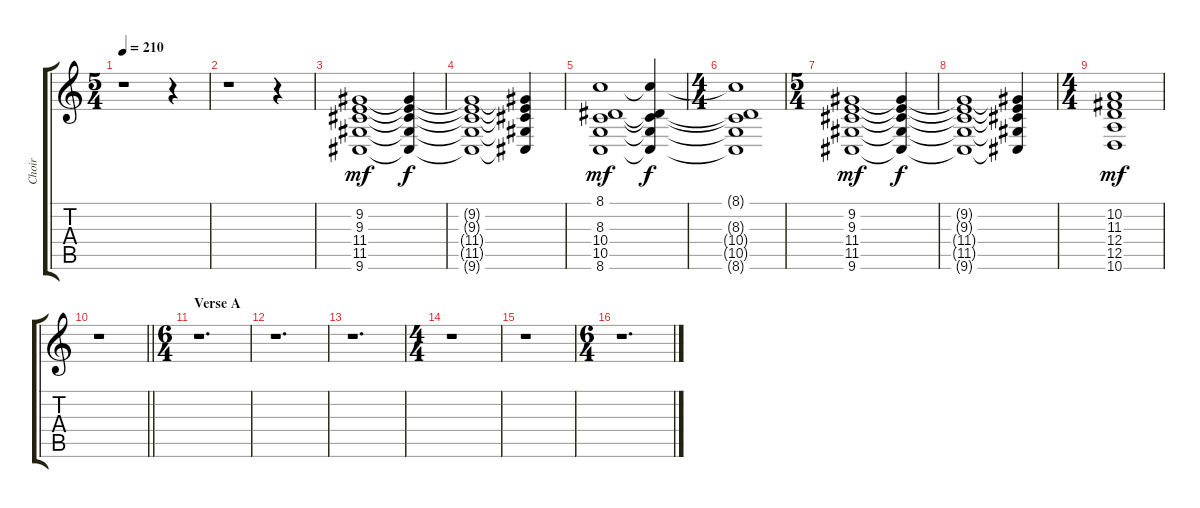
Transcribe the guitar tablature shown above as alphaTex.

\track ("Choir" "Choir") {instrument choiraahs}
\staff {score tabs}
\tuning (E4 B3 G3 D3 A2 E2) {hide}
\ts (5 4)
\tempo 210
\clef g2
\ks c
r.1{dy mf} r.4 |
r.1 r.4 |
(9.2 9.3 11.4 11.5 9.6).1{volume 10} (9.2{t} 9.3{t} 11.4{t} 11.5{t} 9.6{t}).4{dy f} |
(9.2{t} 9.3{t} 11.4{t} 11.5{t} 9.6{t}).1 (9.2{t} 9.3{t} 11.4{t} 11.5{t} 9.6{t}).4 |
(8.1 8.3 10.4 10.5 8.6).1{dy mf} (8.1{t} 8.3{t} 10.4{t} 10.5{t} 8.6{t}).4{dy f} |
\ts (4 4)
(8.1{t} 8.3{t} 10.4{t} 10.5{t} 8.6{t}).1 |
\ts (5 4)
(9.2 9.3 11.4 11.5 9.6).1{dy mf} (9.2{t} 9.3{t} 11.4{t} 11.5{t} 9.6{t}).4{dy f} |
(9.2{t} 9.3{t} 11.4{t} 11.5{t} 9.6{t}).1 (9.2{t} 9.3{t} 11.4{t} 11.5{t} 9.6{t}).4 |
\ts (4 4)
(10.2 11.3 12.4 12.5 10.6).1{dy mf} |
\barLineRight lightlight
r.1 |
\ts (6 4)
\section ("" "Verse A")
r.1{d} |
r.1{d} |
r.1{d} |
\ts (4 4)
r.1 |
r.1 |
\ts (6 4)
r.1{d}
